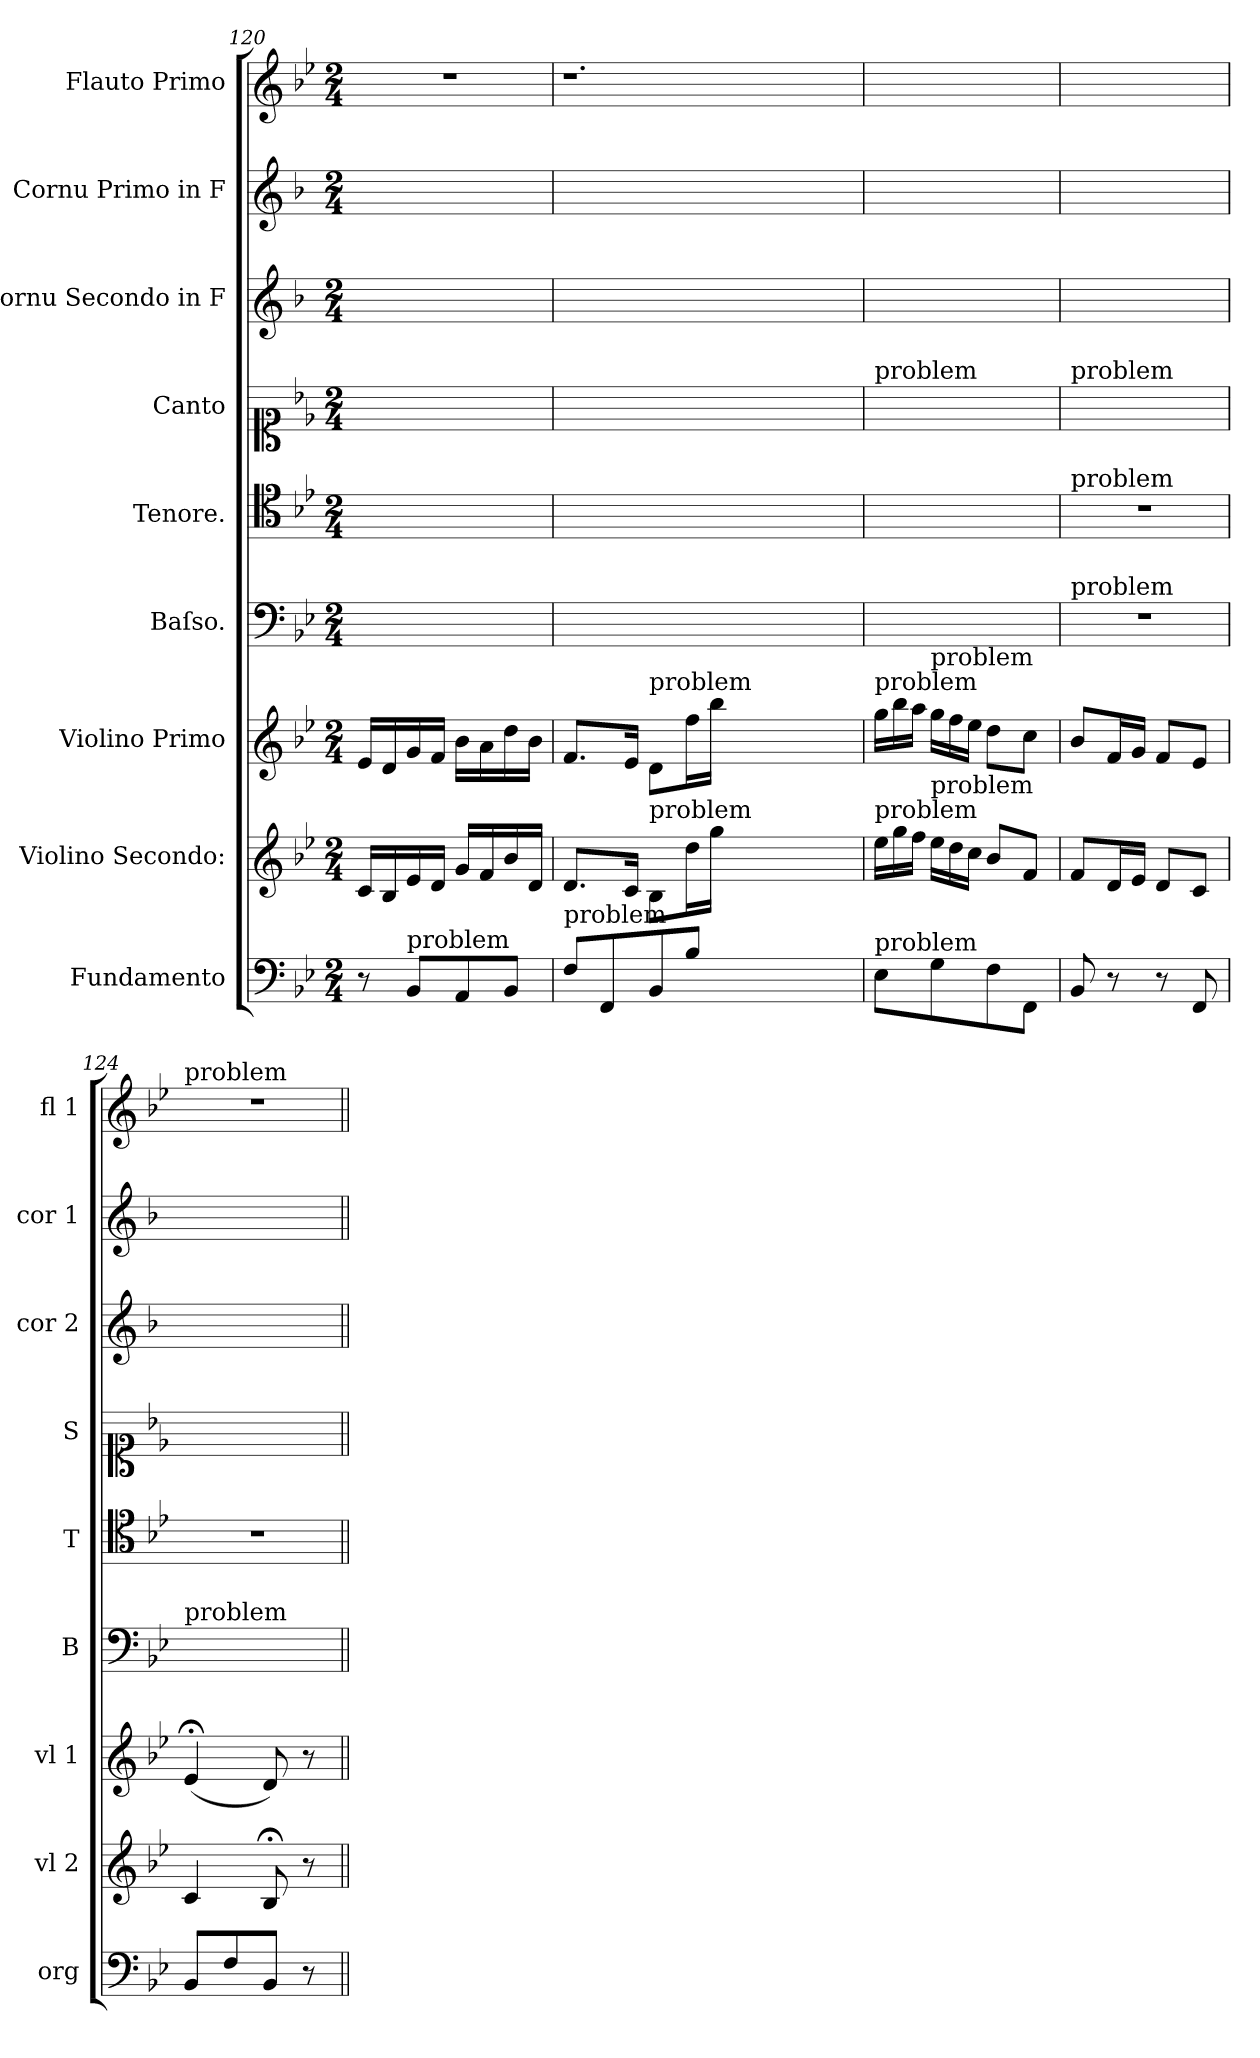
**kern	**kern	**kern	**kern	**kern	**kern	**kern	**kern	**kern
*part9	*part8	*part7	*part6	*part5	*part4	*part3	*part2	*part1
*staff9	*staff8	*staff7	*staff6	*staff5	*staff4	*staff3	*staff2	*staff1
*I"Fundamento	*I"Violino Secondo:	*I"Violino Primo	*I"Baſso.	*I"Tenore.	*I"Canto	*I"Cornu Secondo in F	*I"Cornu Primo in F	*I"Flauto Primo
*I'org	*I'vl 2	*I'vl 1	*I'B	*I'T	*I'S	*I'cor 2	*I'cor 1	*I'fl 1
*clefF4	*clefG2	*clefG2	*clefF4	*clefC4	*clefC1	*clefG2	*clefG2	*clefG2
*	*	*	*	*	*	*ITrd4c7	*ITrd4c7	*
*k[b-e-]	*k[b-e-]	*k[b-e-]	*k[b-e-]	*k[b-e-]	*k[b-e-]	*k[b-e-]	*k[b-e-]	*k[b-e-]
*M2/4	*M2/4	*M2/4	*M2/4	*M2/4	*M2/4	*M2/4	*M2/4	*M2/4
=120	=120	=120	=120	=120	=120	=120	=120	=120
8r	16c/LL	16e-/LL	2ryy	2ryy	2ryy	2ryy	2ryy	2r
.	16B-/	16d/	.	.	.	.	.	.
!LO:TX:a:t=problem	!	!	!	!	!	!	!	!
8BB-/L	16e-/	16g/	.	.	.	.	.	.
.	16d/JJ	16f/JJ	.	.	.	.	.	.
8AA/	16g/LL	16b-\LL	.	.	.	.	.	.
.	16f/	16a\	.	.	.	.	.	.
8BB-/J	16b-/	16dd\	.	.	.	.	.	.
.	16d/JJ	16b-\JJ	.	.	.	.	.	.
=121	=121	=121	=121	=121	=121	=121	=121	=121
!LO:TX:a:t=problem	!	!	!	!	!	!	!	!
8F\L	8.d/L	8.f/L	1.ryy	1.ryy	1.ryy	2ryy	2ryy	1.r
8FF/	.	.	.	.	.	.	.	.
.	16c/Jk	16e-/Jk	.	.	.	.	.	.
!	!	!LO:TX:a:t=problem	!	!	!	!	!	!
!	!LO:TX:a:t=problem	!	!	!	!	!	!	!
8BB-/	8B-/L	8d/L	.	.	.	.	.	.
8B-\J	16dd\L	16ff\L	.	.	.	.	.	.
.	16gg\JJ	16bb-\JJ	.	.	.	.	.	.
1ryy	1ryy	1ryy	.	.	.	1ryy	1ryy	.
=122	=122	=122	=122	=122	=122	=122	=122	=122
*	*Xtuplet	*Xtuplet	*	*	*	*	*	*
!	!	!	!	!	!LO:TX:a:t=problem	!	!	!
!	!	!LO:TX:a:t=problem	!	!	!	!	!	!
!	!LO:TX:a:t=problem	!	!	!	!	!	!	!
!LO:TX:a:t=problem	!	!	!	!	!	!	!	!
8E-\L	24ee-\LL	24gg\LL	2ryy	2ryy	2ryy	2ryy	2ryy	2ryy
.	24gg\	24bb-\	.	.	.	.	.	.
.	24ff\JJ	24aa\JJ	.	.	.	.	.	.
!	!	!LO:TX:a:t=problem	!	!	!	!	!	!
!	!LO:TX:a:t=problem	!	!	!	!	!	!	!
8G\	24ee-\LL	24gg\LL	.	.	.	.	.	.
.	24dd\	24ff\	.	.	.	.	.	.
.	24cc\JJ	24ee-\JJ	.	.	.	.	.	.
8F\	8b-/L	8dd\L	.	.	.	.	.	.
8FF/J	8f/J	8cc\J	.	.	.	.	.	.
=123	=123	=123	=123	=123	=123	=123	=123	=123
!	!	!	!	!	!LO:TX:a:t=problem	!	!	!
!	!	!	!	!LO:TX:a:t=problem	!	!	!	!
!	!	!	!LO:TX:a:t=problem	!	!	!	!	!
!	!	!	!LO:N:vis=1	!	!	!	!	!
8BB-/	8f/L	8b-/L	2r	2r	2ryy	2ryy	2ryy	2ryy
8r	16d/L	16f/L	.	.	.	.	.	.
.	16e-/JJ	16g/JJ	.	.	.	.	.	.
8r	8d/L	8f/L	.	.	.	.	.	.
8FF/	8c/J	8e-/J	.	.	.	.	.	.
=124	=124	=124	=124	=124	=124	=124	=124	=124
!	!	!	!	!	!	!	!	!LO:TX:a:t=problem
!	!	!	!LO:TX:a:t=problem	!	!	!	!	!
8BB-/L	4c/	(4e-;</	2ryy	2r	2ryy	2ryy	2ryy	2r
8F/	.	.	.	.	.	.	.	.
8BB-/J	8B-;</	8d/)	.	.	.	.	.	.
8r	8r	8r	.	.	.	.	.	.
=||	=||	=||	=||	=||	=||	=||	=||	=||
*-	*-	*-	*-	*-	*-	*-	*-	*-
